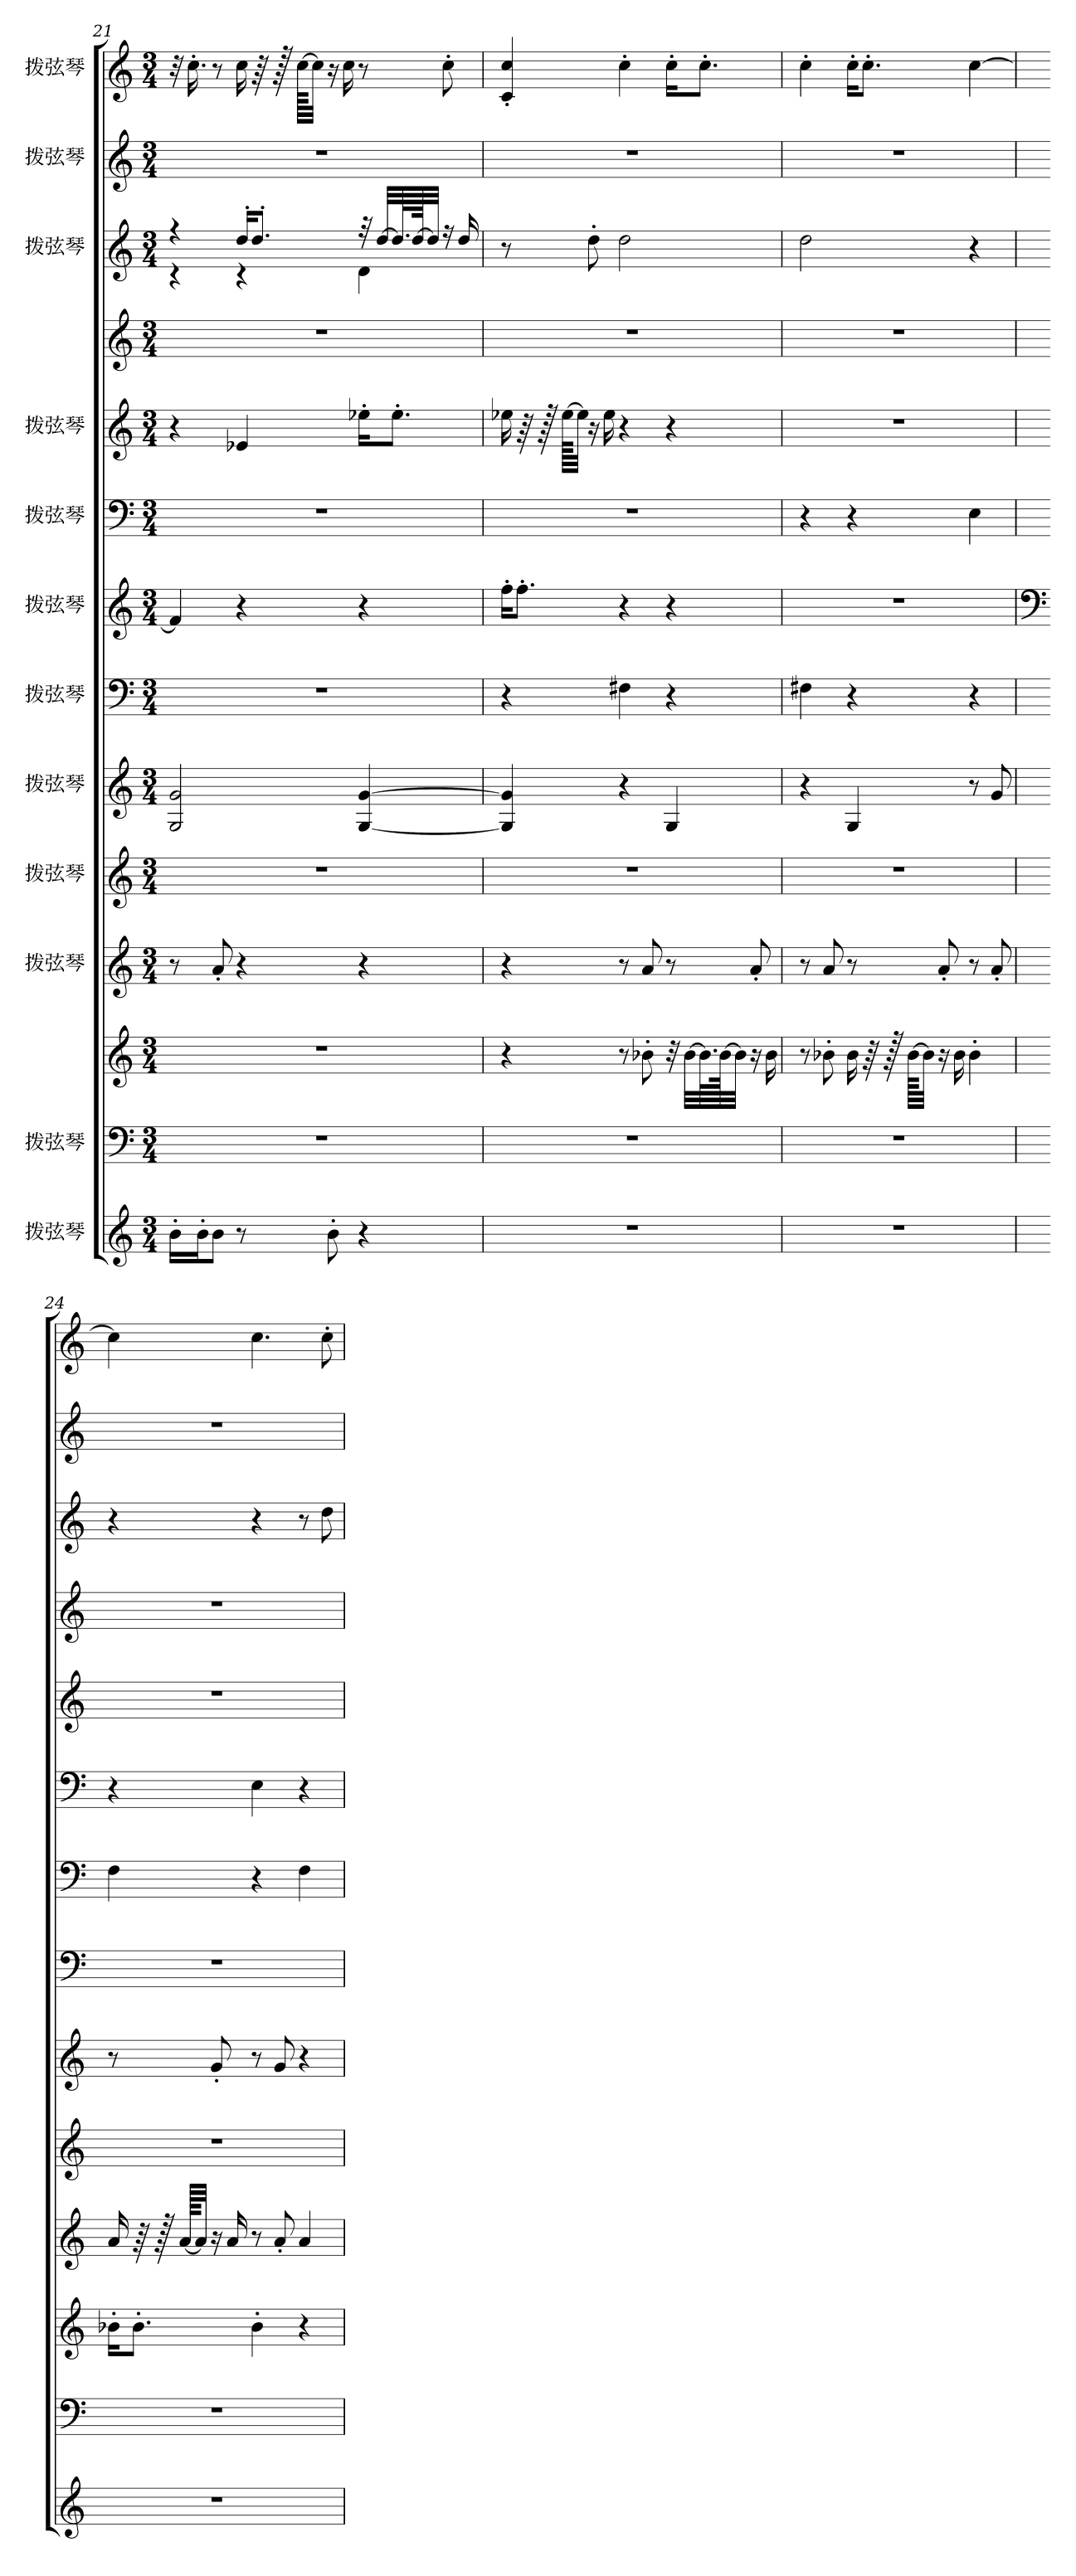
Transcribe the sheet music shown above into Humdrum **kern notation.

**kern	**kern	**kern	**kern	**kern	**kern	**kern	**kern	**kern	**kern	**kern	**kern	**kern	**kern
*part12	*part11	*part11	*part10	*part9	*part8	*part7	*part6	*part5	*part4	*part4	*part3	*part2	*part1
*staff14	*staff13	*staff12	*staff11	*staff10	*staff9	*staff8	*staff7	*staff6	*staff5	*staff4	*staff3	*staff2	*staff1
*I"拨弦琴	*I"拨弦琴	*	*I"拨弦琴	*I"拨弦琴	*I"拨弦琴	*I"拨弦琴	*I"拨弦琴	*I"拨弦琴	*I"拨弦琴	*	*I"拨弦琴	*I"拨弦琴	*I"拨弦琴
!!LO:PB:g=z
*clefG2	*clefF4	*clefG2	*clefG2	*clefG2	*clefG2	*clefF4	*clefG2	*clefF4	*clefG2	*clefG2	*clefG2	*clefG2	*clefG2
*k[]	*k[]	*k[]	*k[]	*k[]	*k[]	*k[]	*k[]	*k[]	*k[]	*k[]	*k[]	*k[]	*k[]
*M3/4	*M3/4	*M3/4	*M3/4	*M3/4	*M3/4	*M3/4	*M3/4	*M3/4	*M3/4	*M3/4	*M3/4	*M3/4	*M3/4
=21	=21	=21	=21	=21	=21	=21	=21	=21	=21	=21	=21	=21	=21
*	*	*	*	*	*	*	*	*	*	*	*^	*	*
16b'\LL	2.r	2.r	8r	2.r	2G/ 2g/	2.r	4f/]	2.r	4r	2.r	4r	4r	2.r	32r
.	.	.	.	.	.	.	.	.	.	.	.	.	.	16.cc'\
16b'\J	.	.	.	.	.	.	.	.	.	.	.	.	.	.
8b\J	.	.	8a'/	.	.	.	.	.	.	.	.	.	.	8r
8r	.	.	4r	.	.	.	4r	.	4e-X/	.	16dd'/KL	4r	.	16cc\
.	.	.	.	.	.	.	.	.	.	.	8.dd'/J	.	.	64r
.	.	.	.	.	.	.	.	.	.	.	.	.	.	128r
.	.	.	.	.	.	.	.	.	.	.	.	.	.	[128cc\KKLLL
.	.	.	.	.	.	.	.	.	.	.	.	.	.	32cc\JJJ]
8b'\	.	.	.	.	.	.	.	.	.	.	.	.	.	16r
.	.	.	.	.	.	.	.	.	.	.	.	.	.	16cc\
4r	.	.	4r	.	[4G/ [4g/	.	4r	.	16ee-X'\KL	.	32r	4d\	.	8r
.	.	.	.	.	.	.	.	.	.	.	[32dd/LLL	.	.	.
.	.	.	.	.	.	.	.	.	8.ee-'\J	.	64.dd/L]	.	.	.
.	.	.	.	.	.	.	.	.	.	.	[128dd/JK	.	.	.
.	.	.	.	.	.	.	.	.	.	.	32dd/JJJ]	.	.	.
.	.	.	.	.	.	.	.	.	.	.	16r	.	.	8cc'\
.	.	.	.	.	.	.	.	.	.	.	16dd/	.	.	.
*	*	*	*	*	*	*	*	*	*	*	*v	*v	*	*
=22	=22	=22	=22	=22	=22	=22	=22	=22	=22	=22	=22	=22	=22
2.r	2.r	4r	4r	2.r	4G/] 4g/]	4r	16ff'\KL	2.r	16ee-X\	2.r	8r	2.r	4c/' 4cc/'
.	.	.	.	.	.	.	8.ff'\J	.	64r	.	.	.	.
.	.	.	.	.	.	.	.	.	128r	.	.	.	.
.	.	.	.	.	.	.	.	.	[128ee-\KKLLL	.	.	.	.
.	.	.	.	.	.	.	.	.	32ee-\JJJ]	.	.	.	.
.	.	.	.	.	.	.	.	.	16r	.	8dd'\	.	.
.	.	.	.	.	.	.	.	.	16ee-\	.	.	.	.
.	.	8r	8r	.	4r	4F#X\	4r	.	4r	.	2dd\	.	4cc'\
.	.	8b-X'\	8a/	.	.	.	.	.	.	.	.	.	.
.	.	32r	8r	.	4G/	4r	4r	.	4r	.	.	.	16cc'\KL
.	.	[32b-\LLL	.	.	.	.	.	.	.	.	.	.	.
.	.	64.b-\L]	.	.	.	.	.	.	.	.	.	.	8.cc'\J
.	.	[128b-\JK	.	.	.	.	.	.	.	.	.	.	.
.	.	32b-\JJJ]	.	.	.	.	.	.	.	.	.	.	.
.	.	16r	8a'/	.	.	.	.	.	.	.	.	.	.
.	.	16b-\	.	.	.	.	.	.	.	.	.	.	.
!!LO:PB:g=z
=23	=23	=23	=23	=23	=23	=23	=23	=23	=23	=23	=23	=23	=23
2.r	2.r	8r	8r	2.r	4r	4F#X\	2.r	4r	2.r	2.r	2dd\	2.r	4cc'\
.	.	8b-X'\	8a/	.	.	.	.	.	.	.	.	.	.
.	.	16b-\	8r	.	4G/	4r	.	4r	.	.	.	.	16cc'\KL
.	.	64r	.	.	.	.	.	.	.	.	.	.	8.cc'\J
.	.	128r	.	.	.	.	.	.	.	.	.	.	.
.	.	[128b-\KKLLL	.	.	.	.	.	.	.	.	.	.	.
.	.	32b-\JJJ]	.	.	.	.	.	.	.	.	.	.	.
.	.	16r	8a'/	.	.	.	.	.	.	.	.	.	.
.	.	16b-\	.	.	.	.	.	.	.	.	.	.	.
.	.	4b-'\	8r	.	8r	4r	.	4E\	.	.	4r	.	[4cc\
.	.	.	8a'/	.	8g/	.	.	.	.	.	.	.	.
=24	=24	=24	=24	=24	=24	=24	=24	=24	=24	=24	=24	=24	=24
*	*	*	*	*	*	*	*clefF4	*	*	*	*	*	*
2.r	2.r	16b-X'\KL	16a/	2.r	8r	2.r	4F\	4r	2.r	2.r	4r	2.r	4cc\]
.	.	8.b-'\J	64r	.	.	.	.	.	.	.	.	.	.
.	.	.	128r	.	.	.	.	.	.	.	.	.	.
.	.	.	[128a/KKLLL	.	.	.	.	.	.	.	.	.	.
.	.	.	32a/JJJ]	.	.	.	.	.	.	.	.	.	.
.	.	.	16r	.	8g'/	.	.	.	.	.	.	.	.
.	.	.	16a/	.	.	.	.	.	.	.	.	.	.
.	.	4b-'\	8r	.	8r	.	4r	4E\	.	.	4r	.	4.cc\
.	.	.	8a'/	.	8g/	.	.	.	.	.	.	.	.
.	.	4r	4a/	.	4r	.	4F\	4r	.	.	8r	.	.
.	.	.	.	.	.	.	.	.	.	.	8dd\	.	8cc'\
=	=	=	=	=	=	=	=	=	=	=	=	=	=
*-	*-	*-	*-	*-	*-	*-	*-	*-	*-	*-	*-	*-	*-
